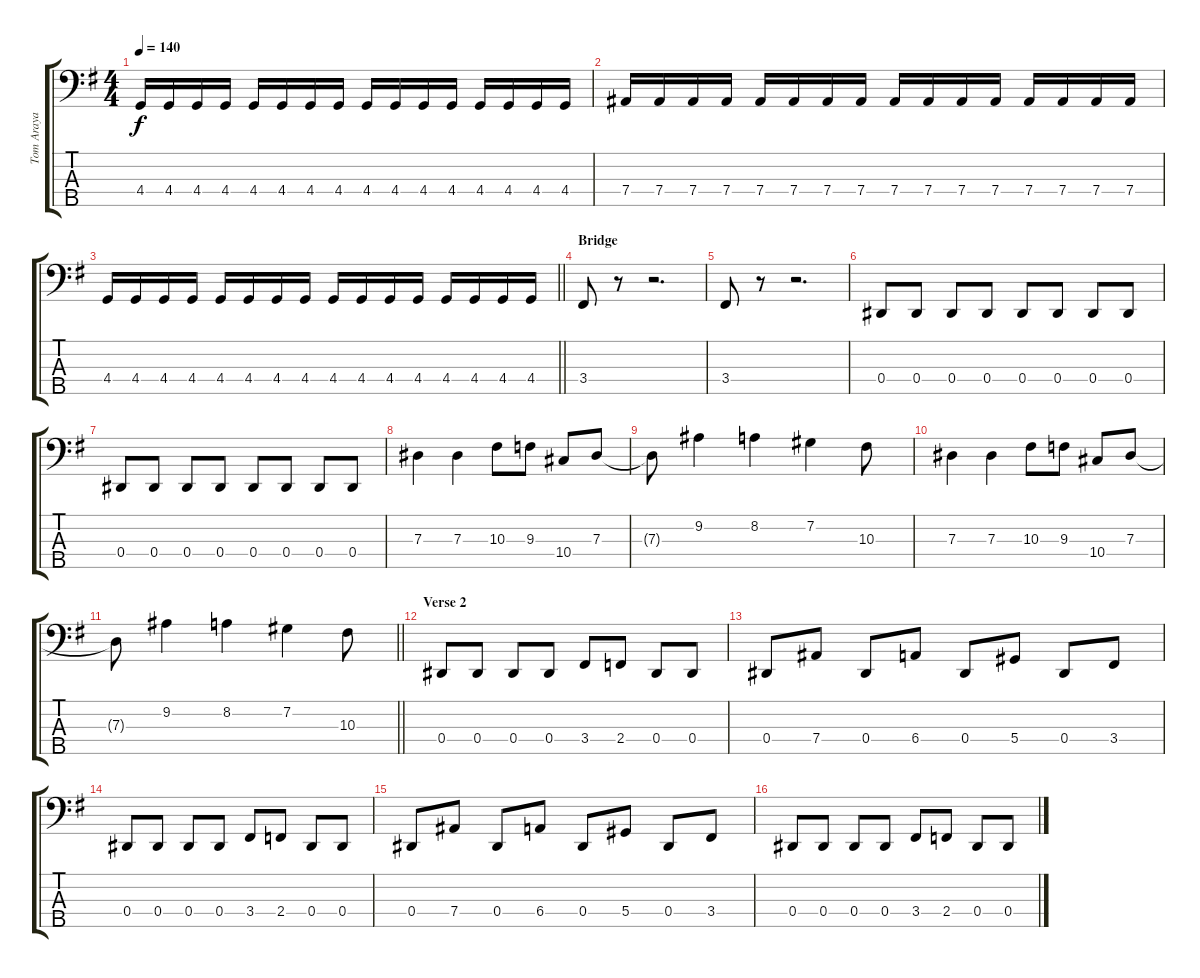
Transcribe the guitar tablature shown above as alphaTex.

\track ("Tom Araya" "Tom Araya") {instrument electricbassfinger}
\staff {score tabs}
\tuning (Gb2 Db2 Ab1 Eb1 Bb0) {hide}
\ts (4 4)
\tempo 140
\clef f4
\ks g
4.4.16{dy f} 4.4.16 4.4.16 4.4.16 4.4.16 4.4.16 4.4.16 4.4.16 4.4.16 4.4.16 4.4.16 4.4.16 4.4.16 4.4.16 4.4.16 4.4.16 |
7.4.16 7.4.16 7.4.16 7.4.16 7.4.16 7.4.16 7.4.16 7.4.16 7.4.16 7.4.16 7.4.16 7.4.16 7.4.16 7.4.16 7.4.16 7.4.16 |
\barLineRight lightlight
4.4.16 4.4.16 4.4.16 4.4.16 4.4.16 4.4.16 4.4.16 4.4.16 4.4.16 4.4.16 4.4.16 4.4.16 4.4.16 4.4.16 4.4.16 4.4.16 |
\section ("" "Bridge")
3.4.8 r.8 r.2{d} |
3.4.8 r.8 r.2{d} |
0.4.8 0.4.8 0.4.8 0.4.8 0.4.8 0.4.8 0.4.8 0.4.8 |
0.4.8 0.4.8 0.4.8 0.4.8 0.4.8 0.4.8 0.4.8 0.4.8 |
7.3.4 7.3.4 10.3.8 9.3.8 10.4.8 7.3.8 |
7.3{t}.8 9.2.4 8.2.4 7.2.4 10.3.8 |
7.3.4 7.3.4 10.3.8 9.3.8 10.4.8 7.3.8 |
\barLineRight lightlight
7.3{t}.8 9.2.4 8.2.4 7.2.4 10.3.8 |
\section ("" "Verse 2")
0.4.8 0.4.8 0.4.8 0.4.8 3.4.8 2.4.8 0.4.8 0.4.8 |
0.4.8 7.4.8 0.4.8 6.4.8 0.4.8 5.4.8 0.4.8 3.4.8 |
0.4.8 0.4.8 0.4.8 0.4.8 3.4.8 2.4.8 0.4.8 0.4.8 |
0.4.8 7.4.8 0.4.8 6.4.8 0.4.8 5.4.8 0.4.8 3.4.8 |
0.4.8 0.4.8 0.4.8 0.4.8 3.4.8 2.4.8 0.4.8 0.4.8
